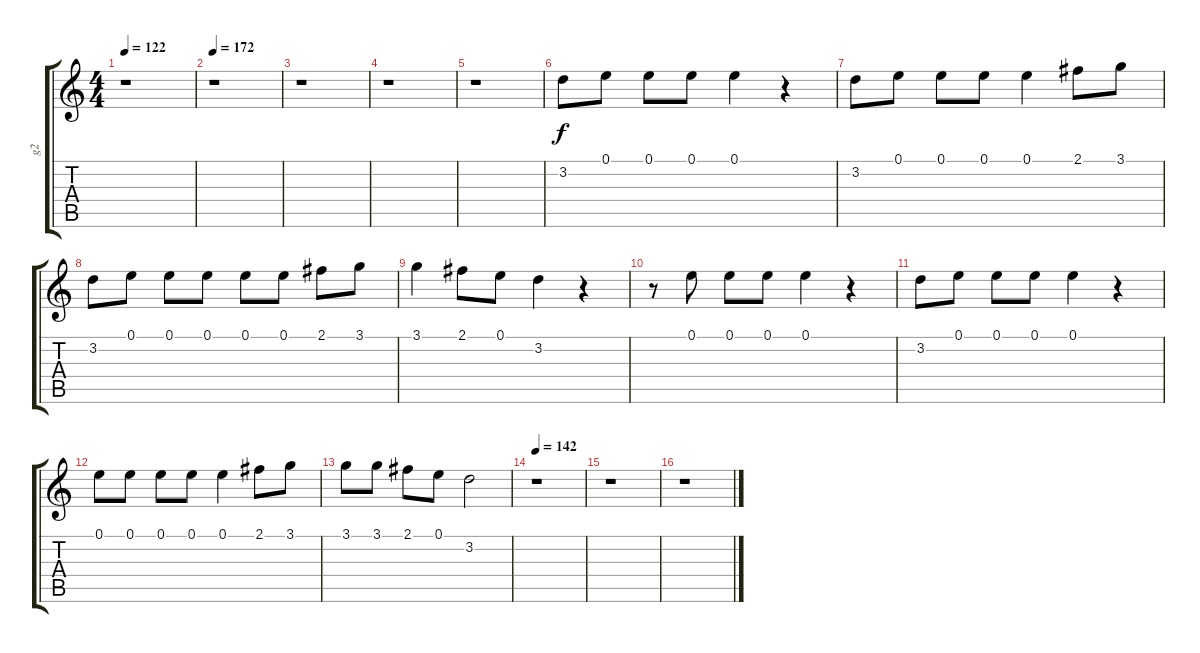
\track ("g2" "g2") {instrument overdrivenguitar}
\staff {score tabs}
\tuning (E4 B3 G3 D3 A2 E2) {hide}
\ts (4 4)
\tempo 122
\clef g2
\ks c
r.1{dy f} |
\tempo 172
r.1 |
r.1 |
r.1 |
r.1 |
3.2.8 0.1.8 0.1.8 0.1.8 0.1.4 r.4 |
3.2.8 0.1.8 0.1.8 0.1.8 0.1.4 2.1.8 3.1.8 |
3.2.8 0.1.8 0.1.8 0.1.8 0.1.8 0.1.8 2.1.8 3.1.8 |
3.1.4 2.1.8 0.1.8 3.2.4 r.4 |
r.8 0.1.8 0.1.8 0.1.8 0.1.4 r.4 |
3.2.8 0.1.8 0.1.8 0.1.8 0.1.4 r.4 |
0.1.8 0.1.8 0.1.8 0.1.8 0.1.4 2.1.8 3.1.8 |
3.1.8 3.1.8 2.1.8 0.1.8 3.2.2 |
\tempo 142
r.1 |
r.1 |
r.1
